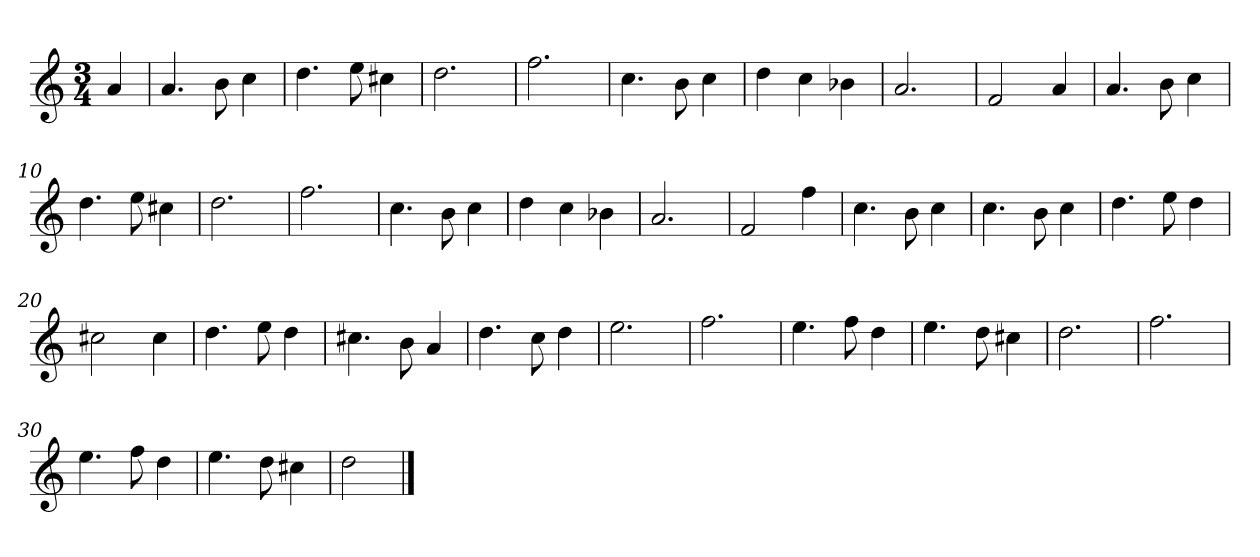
**kern
*part1
*staff1
*k[]
*M3/4
*MM120
=
4a
=1
4.a
8b
4cc
=2
4.dd
8ee
4cc#X
=3
2.dd
=4
2.ff
=5
4.cc
8b
4cc
=6
4dd
4cc
4b-X
=7
2.a
=8
2f
4a
=9
4.a
8b
4cc
=10
4.dd
8ee
4cc#X
=11
2.dd
=12
2.ff
=13
4.cc
8b
4cc
=14
4dd
4cc
4b-X
=15
2.a
=16
2f
4ff
=17
4.cc
8b
4cc
=18
4.cc
8b
4cc
=19
4.dd
8ee
4dd
=20
2cc#X
4cc#
=21
4.dd
8ee
4dd
=22
4.cc#X
8b
4a
=23
4.dd
8cc
4dd
=24
2.ee
=25
2.ff
=26
4.ee
8ff
4dd
=27
4.ee
8dd
4cc#X
=28
2.dd
=29
2.ff
=30
4.ee
8ff
4dd
=31
4.ee
8dd
4cc#X
=32
2dd
==
*-
